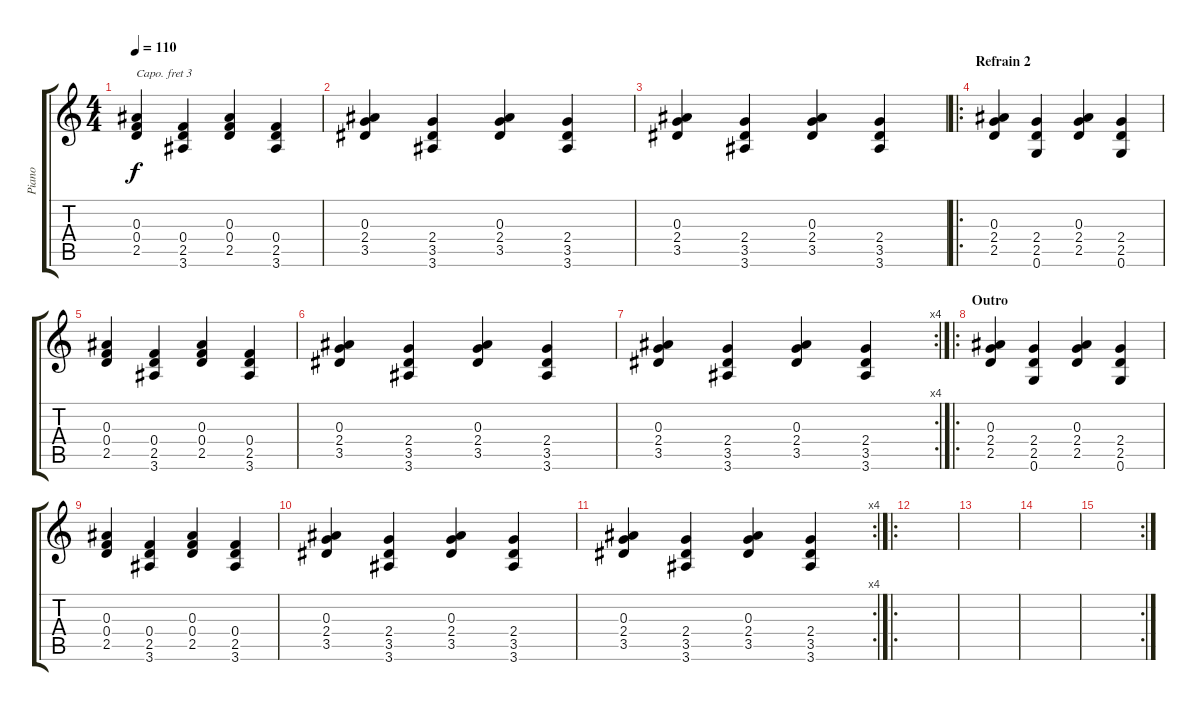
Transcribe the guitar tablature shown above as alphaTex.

\track ("Piano" "Piano") {instrument acousticguitarnylon}
\staff {score tabs}
\capo 3
\tuning (E4 B3 G3 D3 A2 E2) {hide}
\ts (4 4)
\tempo 110
\clef g2
\ks c
(0.3 0.4 2.5).4{dy f} (0.4 2.5 3.6).4 (0.3 0.4 2.5).4 (0.4 2.5 3.6).4 |
(0.3 2.4 3.5).4 (2.4 3.5 3.6).4 (0.3 2.4 3.5).4 (2.4 3.5 3.6).4 |
(0.3 2.4 3.5).4 (2.4 3.5 3.6).4 (0.3 2.4 3.5).4 (2.4 3.5 3.6).4 |
\ro
\section ("" "Refrain 2")
(0.3 2.4 2.5).4 (2.4 2.5 0.6).4 (0.3 2.4 2.5).4 (2.4 2.5 0.6).4 |
(0.3 0.4 2.5).4 (0.4 2.5 3.6).4 (0.3 0.4 2.5).4 (0.4 2.5 3.6).4 |
(0.3 2.4 3.5).4 (2.4 3.5 3.6).4 (0.3 2.4 3.5).4 (2.4 3.5 3.6).4 |
\rc 4
(0.3 2.4 3.5).4 (2.4 3.5 3.6).4 (0.3 2.4 3.5).4 (2.4 3.5 3.6).4 |
\ro
\section ("" "Outro")
(0.3 2.4 2.5).4 (2.4 2.5 0.6).4 (0.3 2.4 2.5).4 (2.4 2.5 0.6).4 |
(0.3 0.4 2.5).4 (0.4 2.5 3.6).4 (0.3 0.4 2.5).4 (0.4 2.5 3.6).4 |
(0.3 2.4 3.5).4 (2.4 3.5 3.6).4 (0.3 2.4 3.5).4 (2.4 3.5 3.6).4 |
\rc 4
(0.3 2.4 3.5).4 (2.4 3.5 3.6).4 (0.3 2.4 3.5).4 (2.4 3.5 3.6).4 |
\ro
|
|
|
\rc 2
